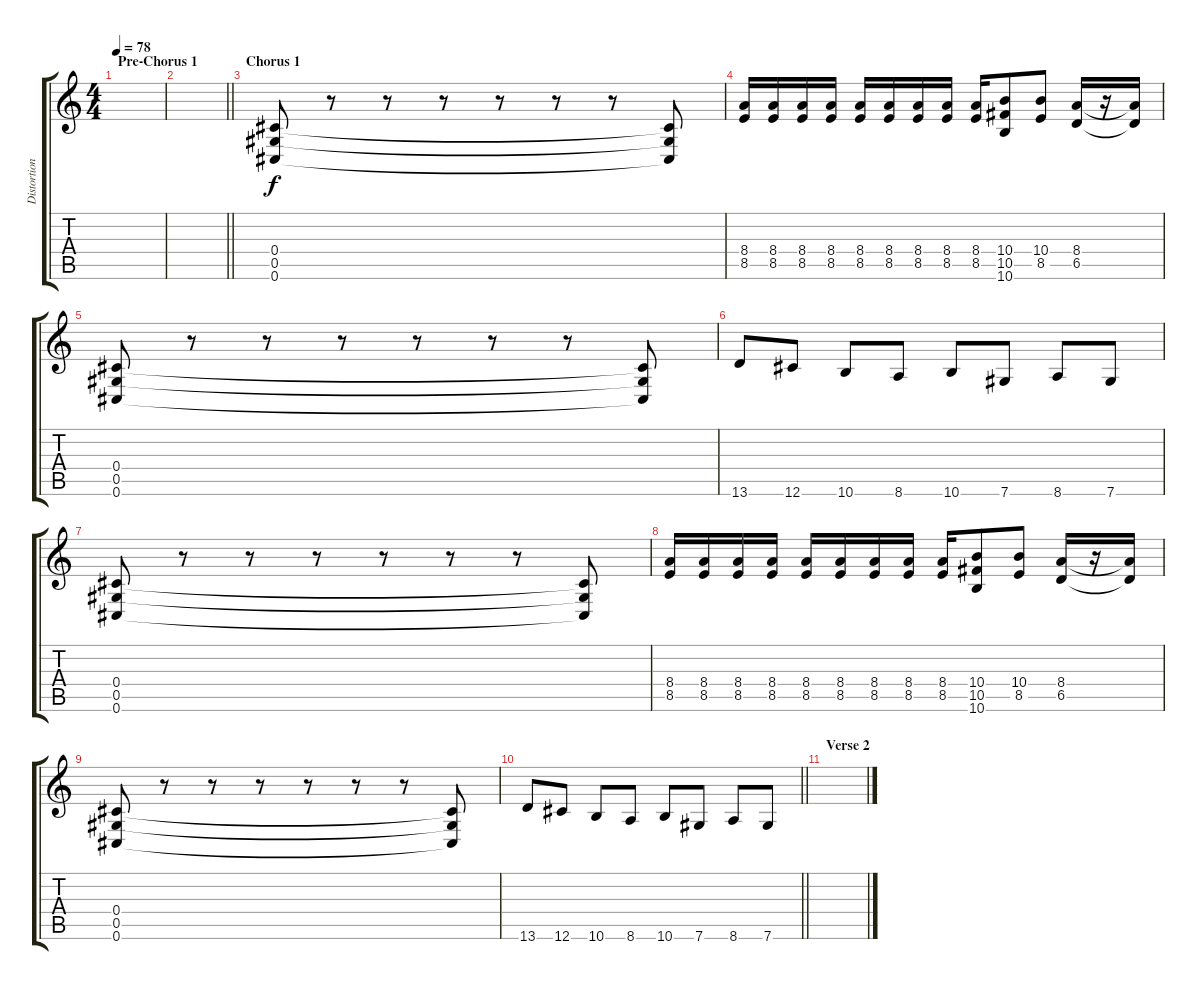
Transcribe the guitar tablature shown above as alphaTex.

\track ("Distortion" "Distortion") {instrument distortionguitar}
\staff {score tabs}
\tuning (Eb4 Bb3 Gb3 Db3 Ab2 Db2) {hide}
\ts (4 4)
\section ("" "Pre-Chorus 1")
\tempo 78
\clef g2
\ks c
|
\barLineRight lightlight
|
\section ("" "Chorus 1")
(0.4 0.5 0.6).8 r.8 r.8 r.8 r.8 r.8 r.8 (0.4{t} 0.5{t} 0.6{t}).8 |
(8.4 8.5).16 (8.4 8.5).16 (8.4 8.5).16 (8.4 8.5).16 (8.4 8.5).16 (8.4 8.5).16 (8.4 8.5).16 (8.4 8.5).16 (8.4 8.5).16 (10.4 10.5 10.6).8 (10.4 8.5).8 (8.4 6.5).16 r.16 (8.4{t} 6.5{t}).16 |
(0.4 0.5 0.6).8 r.8 r.8 r.8 r.8 r.8 r.8 (0.4{t} 0.5{t} 0.6{t}).8 |
13.6.8 12.6.8 10.6.8 8.6.8 10.6.8 7.6.8 8.6.8 7.6.8 |
(0.4 0.5 0.6).8 r.8 r.8 r.8 r.8 r.8 r.8 (0.4{t} 0.5{t} 0.6{t}).8 |
(8.4 8.5).16 (8.4 8.5).16 (8.4 8.5).16 (8.4 8.5).16 (8.4 8.5).16 (8.4 8.5).16 (8.4 8.5).16 (8.4 8.5).16 (8.4 8.5).16 (10.4 10.5 10.6).8 (10.4 8.5).8 (8.4 6.5).16 r.16 (8.4{t} 6.5{t}).16 |
(0.4 0.5 0.6).8 r.8 r.8 r.8 r.8 r.8 r.8 (0.4{t} 0.5{t} 0.6{t}).8 |
\barLineRight lightlight
13.6.8 12.6.8 10.6.8 8.6.8 10.6.8 7.6.8 8.6.8 7.6.8 |
\section ("" "Verse 2")
